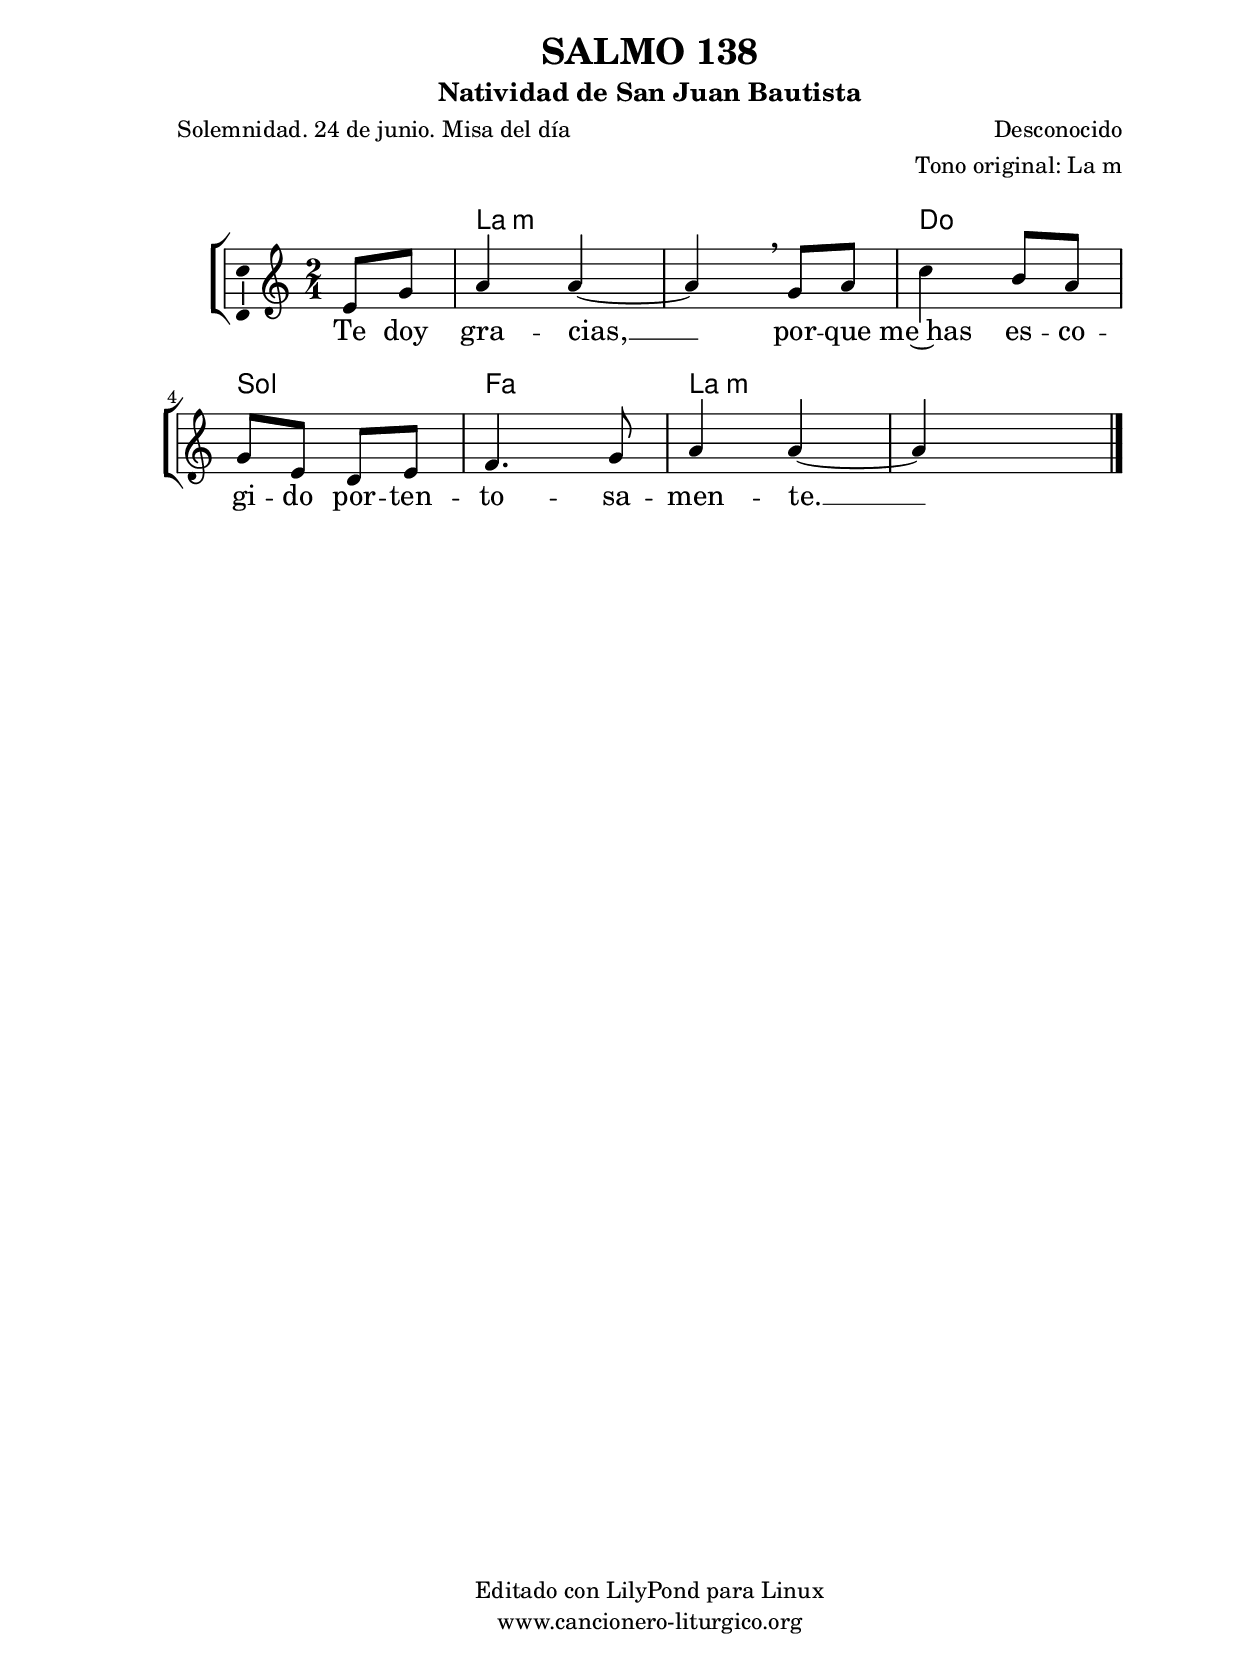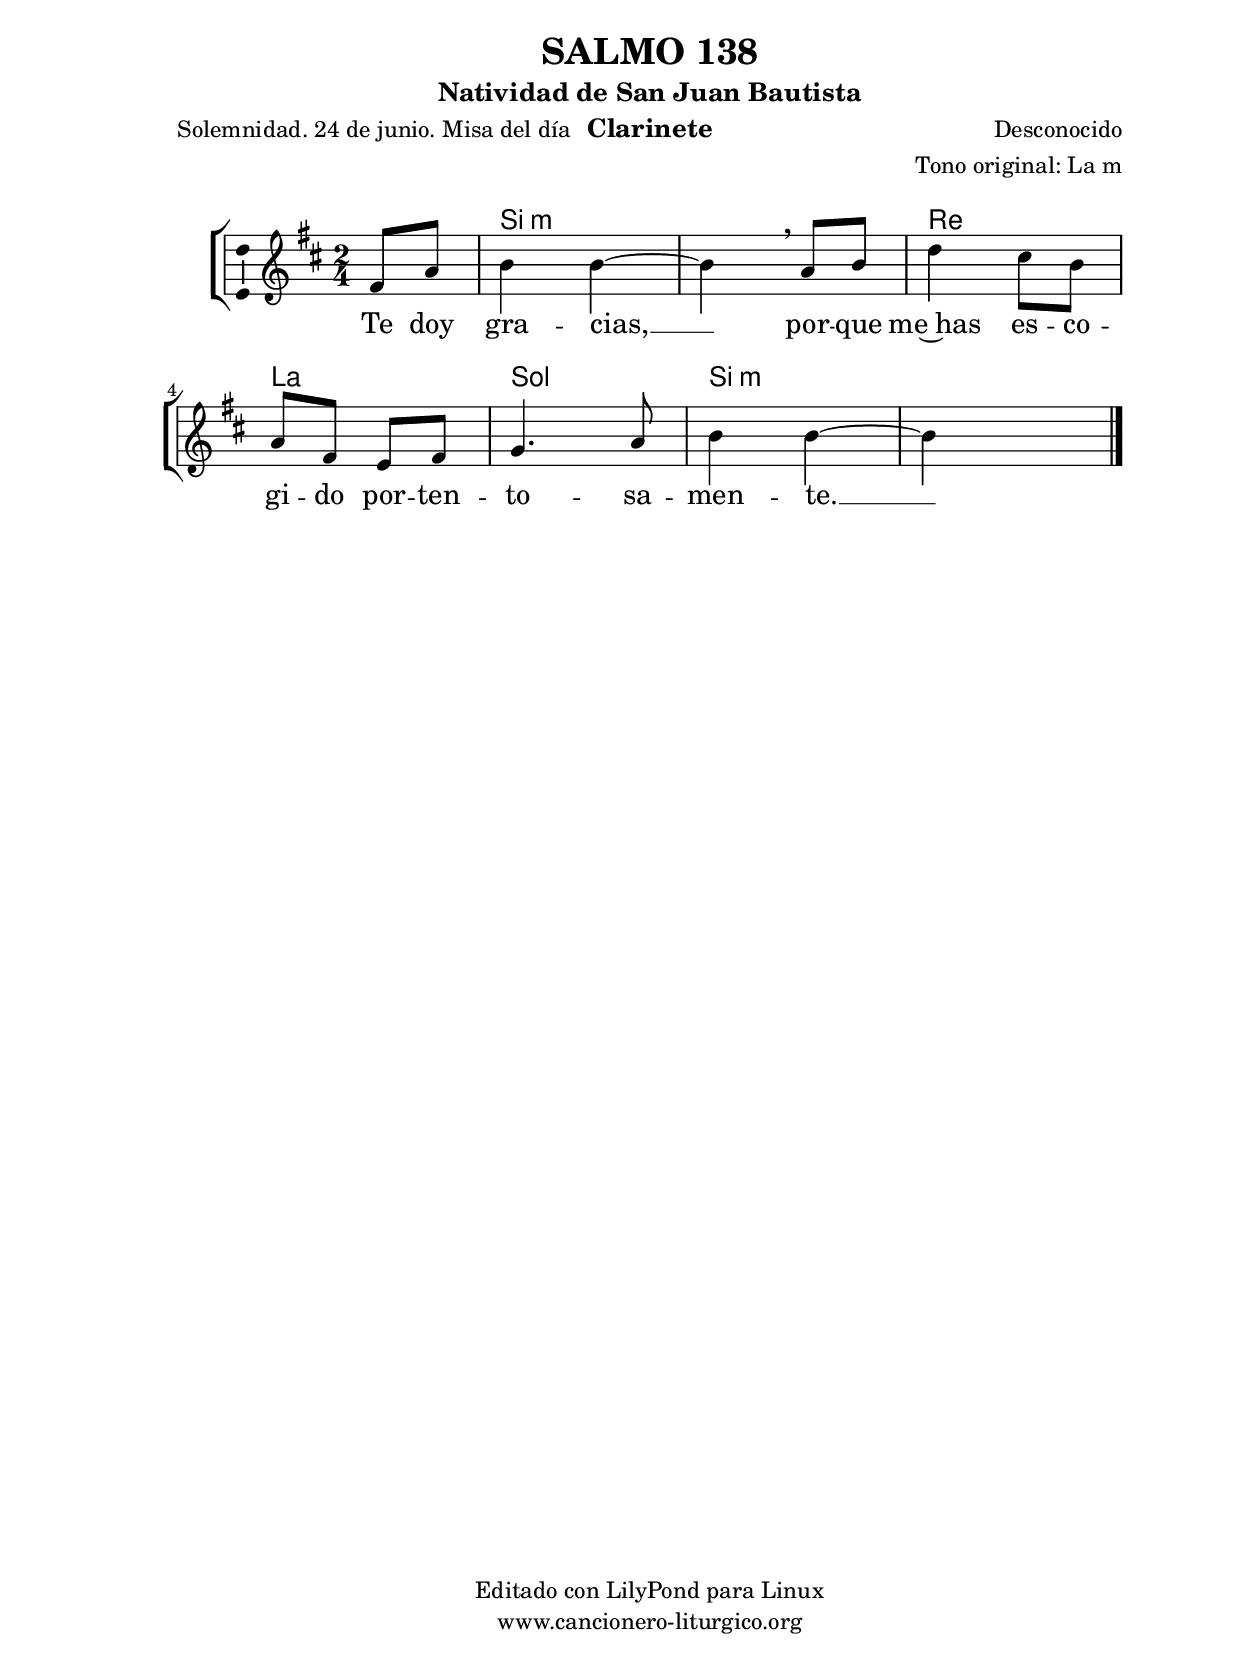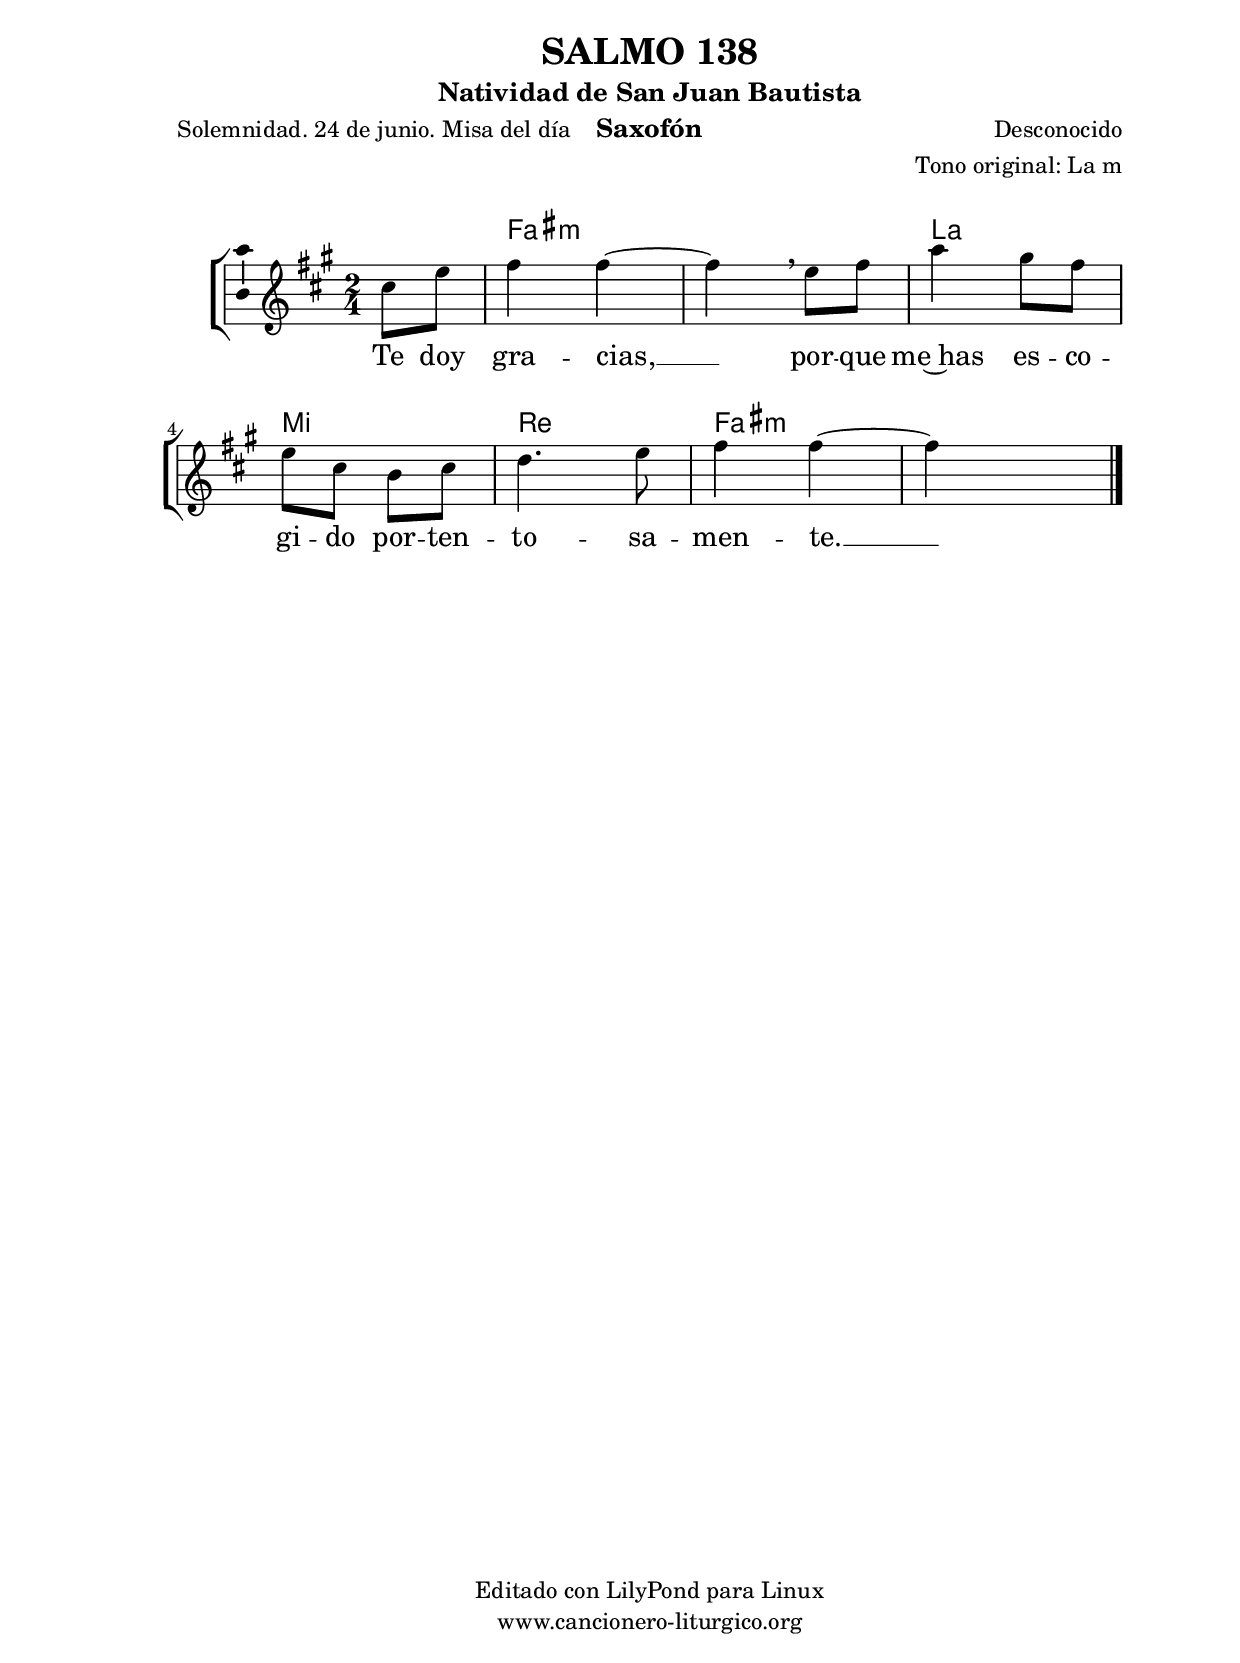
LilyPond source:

%
%para convertir .midi en .wav:
%timidity filename.midi -Ow -o finename.wav
%
%
%Para convertir de .wav a .mp3:
%lame -h -m j filename.wav
%
%
%para escuchar el midi:
%timidity nombrefichero.midi
%


%versión de lilypond para la que se ha escrito esta partitura:
\version "2.16.0"

	%Tamaño papel
	#(set-default-paper-size "a4")
	%Tamaño partitura
	#(set-global-staff-size 20)
	%No responde al pulsar sobre una nota
	#(ly:set-option 'point-and-click #f)

%parámetros del encabezamiento:
\header {
	title = "SALMO 138"
	subtitle = "Natividad de San Juan Bautista"
	composer = "Desconocido"
	poet = "Solemnidad. 24 de junio. Misa del día"
	meter = ""
	arranger = "Tono original: La m"
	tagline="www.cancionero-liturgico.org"
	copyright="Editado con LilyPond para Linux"
	}

%parámetros asociados al papel:
\paper  {
	oddHeaderMarkup = \markup {\fill-line { \on-the-fly #not-first-page \fromproperty #'header:title \on-the-fly #not-first-page \fromproperty #'header:composer }}
	evenHeaderMarkup = \markup {\fill-line { \fromproperty #'header:composer \fromproperty #'header:title }}
	#(set-paper-size "a4")
	print-page-number = ##f
	first-page-number = 1
	print-first-page-number = ##f
%	head-separation = 3.0 \cm
	top-margin = 2.0 \cm
	bottom-margin = 0.5\cm
%%%	bottom-margin = -1.0\cm
	left-margin = 3.0 \cm
	line-width = 16.0 \cm 
	indent = 8\mm
	interscoreline = 2.\mm
	between-system-space = 15\mm
%	para que las partituras no llenen la hoja:
	ragged-bottom = ##t
%	idem para la última hoja:
	ragged-last-bottom = ##f
%	para que las partituras llenen el ancho del papel:
	ragged-last = ##f
	after-title-space = 2.5 \cm
%page-count=1
%system-count=8

	%Flexible Vertical Spacing
%	markup-markup-spacing =
%	#'((basic-distance . 15) (minimum-distance . 15) (padding . 3))
	markup-system-spacing =
	#'((basic-distance . 15) (minimum-distance . 15) (padding . 3))
	system-system-spacing =
	#'((basic-distance . 15) (minimum-distance . 15) (padding . 3))
	score-system-spacing =
	#'((basic-distance . 15) (minimum-distance . 15) (padding . 5))
%	top-system-spacing = % header
%	#'((basic-distance . 8) (minimum-distance . 0) (padding . 3))
%	top-markup-spacing =
%	#'((basic-distance . 20) (minimum-distance . 20) (padding . 3))
	last-bottom-spacing = % footer
	#'((basic-distance . 5) (minimum-distance . 5) (padding . 3))
%	score-markup-spacing =
%	#'((basic-distance . 16) (minimum-distance . 13) (padding . 3))

	}


%parámetros que afectan a toda la partitura:
global =  {
	%clave de sol (G):
	\clef G
	%armadura:
%	\transpose aes g
	\key a \minor         %%%%%%%%%%%%%%%%%%%%%ERRATA EN ORIGINAL
	\tempo 4=80
	\set Score.tempoHideNote = ##t
	}


acordes = {
	\italianChords
	\chordmode {
%	\transpose aes g
{

s4
a2:m a:m c g f a:m a:m

	}
	}
}

melodia = 
%	\transpose aes g
{
	\relative c'{

\time 2/4
\partial4 e8 g
a4 a~
a4 \breathe g8 a
c4 b8 a
g8 e d e
f4. g8
a4 a~
a4 s4

	\bar "|."
	}
	}


texto = \lyricmode {
Te doy gra -- cias, __
por -- que me~has es -- co -- gi -- do por -- ten -- to -- sa -- men -- te. __
	}


acordesStaff = \context ChordNames = acordesStaff <<
	\set chordChanges = ##t
	\acordes
	>>


vozStaff = \context Voice = vozStaff
\with {\consists "Ambitus_engraver"}
<<
%	\set Staff.instrumentName = ""
%	\set Staff.shortInstrumentName = ""
%	\set Staff.midiInstrument = #"clarinet"
%	\set Staff.midiInstrument = #"cello"
%	\set Staff.midiInstrument = #"flute"
	\set Staff.midiInstrument = #"electric guitar (jazz)"
%	\set Staff.midiInstrument = #"english horn"
%	\set Staff.midiInstrument = #"violin"
%	\set Staff.midiInstrument = #"glockenspiel"
	\set Staff.midiMinimumVolume = #0.7
	\set Staff.midiMaximumVolume = #0.9
	\global
	\melodia
	>>


textoStaff = \context Lyrics = textoStaff <<
	\lyricsto vozStaff \texto
	>>

\book {
	\score {
		\context ChoirStaff {
			\override StaffGroup.SystemStartBracket #'collapse-height = #1
			\override Score.SystemStartBar #'collapse-height = #1
			<<
			\acordesStaff
			\vozStaff
			\textoStaff
			>>
			}
		\layout {
	    		\context {
				\Lyrics
				\override LyricText #'font-size = #2
				}
	   		 \context {
				\Score
				%fontSize = #3
				\override StaffSymbol #'staff-space = #(magstep +3)
				%\override Beam #'thickness = #0.55
				%\override SpacingSpanner #'spacing-increment = #1.0
				%\override Slur #'height-limit = #1.5
				}
			}
		}
	\score {
		\unfoldRepeats
		\context ChoirStaff {
			<<
			\acordesStaff
			\vozStaff
			>>
			}
		\midi {
	  		\context {
	  			\Score
				tempoWholesPerMinute = #(ly:make-moment 70 4)
				}
			}
		}
	}

%Partitura para clarinete
#(define output-suffix "C")
\book {
	\header{
		instrument = "Clarinete"
		}
	\score {
		\context ChoirStaff {
			\override StaffGroup.SystemStartBracket #'collapse-height = #1
			\override Score.SystemStartBar #'collapse-height = #1
\transpose c d
			<<
			\acordesStaff
			\vozStaff
			\textoStaff
			>>
			}
		\layout {
	    		\context {
				\Lyrics
				\override LyricText #'font-size = #2
				}
	   		 \context {
				\Score
				%fontSize = #3
				\override StaffSymbol #'staff-space = #(magstep +3)
				%\override Beam #'thickness = #0.55
				%\override SpacingSpanner #'spacing-increment = #1.0
				%\override Slur #'height-limit = #1.5
				}
			}
		}
	}

%Partitura para saxofón
#(define output-suffix "S")
\book {
	\header{
		instrument = "Saxofón"
		}
	\score {
		\context ChoirStaff {
			\override StaffGroup.SystemStartBracket #'collapse-height = #1
			\override Score.SystemStartBar #'collapse-height = #1
\transpose c a
			<<
			\acordesStaff
			\vozStaff
			\textoStaff
			>>
			}
		\layout {
	    		\context {
				\Lyrics
				\override LyricText #'font-size = #2
				}
	   		 \context {
				\Score
				%fontSize = #3
				\override StaffSymbol #'staff-space = #(magstep +3)
				%\override Beam #'thickness = #0.55
				%\override SpacingSpanner #'spacing-increment = #1.0
				%\override Slur #'height-limit = #1.5
				}
			}
		}
	}

